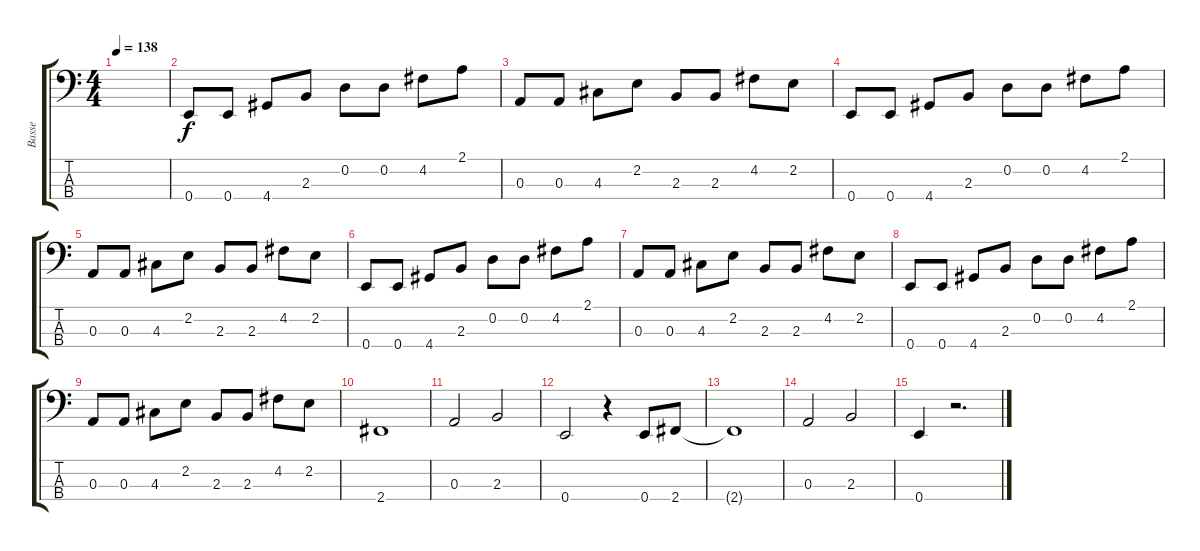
\track ("Basse" "Basse") {instrument electricbassfinger}
\staff {score tabs}
\tuning (G2 D2 A1 E1) {hide}
\ts (4 4)
\tempo 138
\clef f4
\ks c
|
0.4.8 0.4.8 4.4.8 2.3.8 0.2.8 0.2.8 4.2.8 2.1.8 |
0.3.8 0.3.8 4.3.8 2.2.8 2.3.8 2.3.8 4.2.8 2.2.8 |
0.4.8 0.4.8 4.4.8 2.3.8 0.2.8 0.2.8 4.2.8 2.1.8 |
0.3.8 0.3.8 4.3.8 2.2.8 2.3.8 2.3.8 4.2.8 2.2.8 |
0.4.8 0.4.8 4.4.8 2.3.8 0.2.8 0.2.8 4.2.8 2.1.8 |
0.3.8 0.3.8 4.3.8 2.2.8 2.3.8 2.3.8 4.2.8 2.2.8 |
0.4.8 0.4.8 4.4.8 2.3.8 0.2.8 0.2.8 4.2.8 2.1.8 |
0.3.8 0.3.8 4.3.8 2.2.8 2.3.8 2.3.8 4.2.8 2.2.8 |
2.4.1 |
0.3.2 2.3.2 |
0.4.2 r.4 0.4.8 2.4.8 |
2.4{t}.1 |
0.3.2 2.3.2 |
0.4.4 r.2{d}
